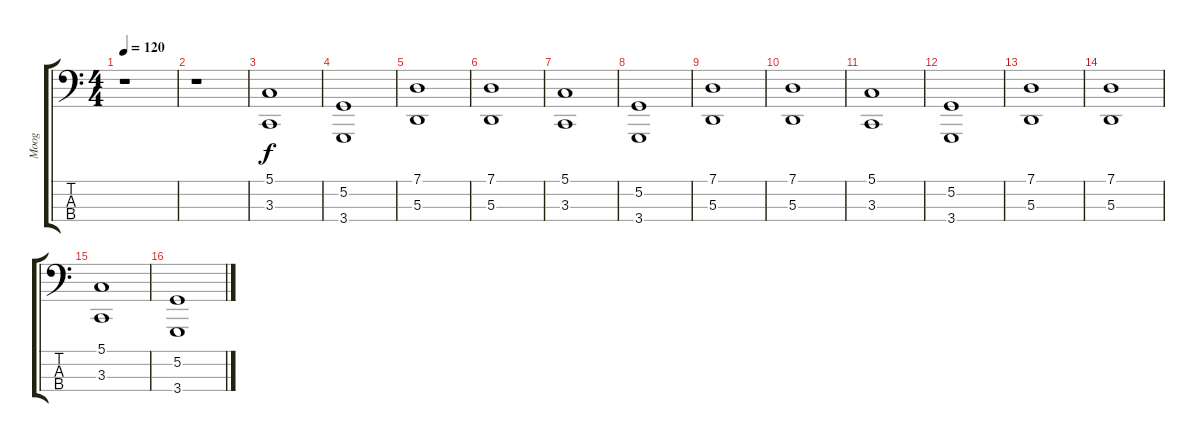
\track ("Moog" "Moog") {instrument lead8bassandlead}
\staff {score tabs}
\tuning (G2 D2 A1 E1) {hide}
\ts (4 4)
\tempo 120
\clef f4
\ks c
r.1{dy f} |
r.1 |
(5.1 3.3).1 |
(5.2 3.4).1 |
(7.1 5.3).1 |
(7.1 5.3).1 |
(5.1 3.3).1 |
(5.2 3.4).1 |
(7.1 5.3).1 |
(7.1 5.3).1 |
(5.1 3.3).1 |
(5.2 3.4).1 |
(7.1 5.3).1 |
(7.1 5.3).1 |
(5.1 3.3).1 |
(5.2 3.4).1
